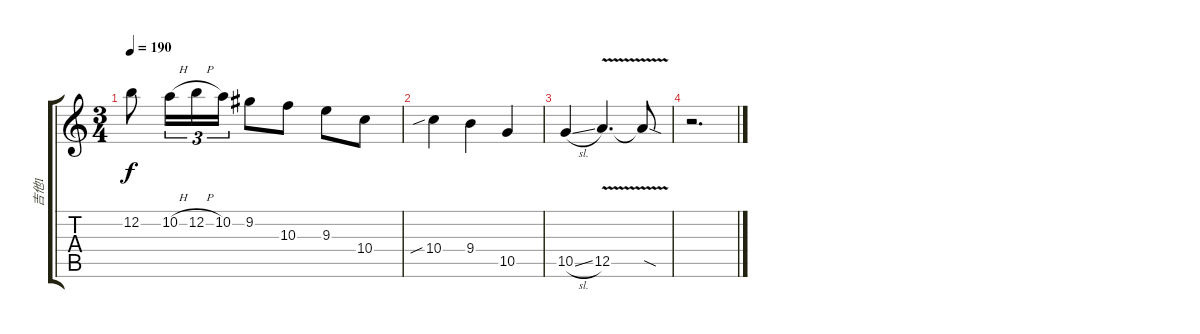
\track ("吉他1" "吉他1") {instrument overdrivenguitar}
\staff {score tabs}
\tuning (E4 B3 G3 D3 A2 E2) {hide}
\ts (3 4)
\tempo 190
\clef g2
\ks c
12.2.8{dy f} 10.2{h}.16{tu (3 2)} 12.2{h}.16{tu (3 2)} 10.2.16{tu (3 2)} 9.2.8 10.3.8 9.3.8 10.4.8 |
10.4{sib}.4 9.4.4 10.5.4 |
10.5{sl}.4 12.5{v}.4{d} 12.5{sod t}.8 |
r.2{d}
